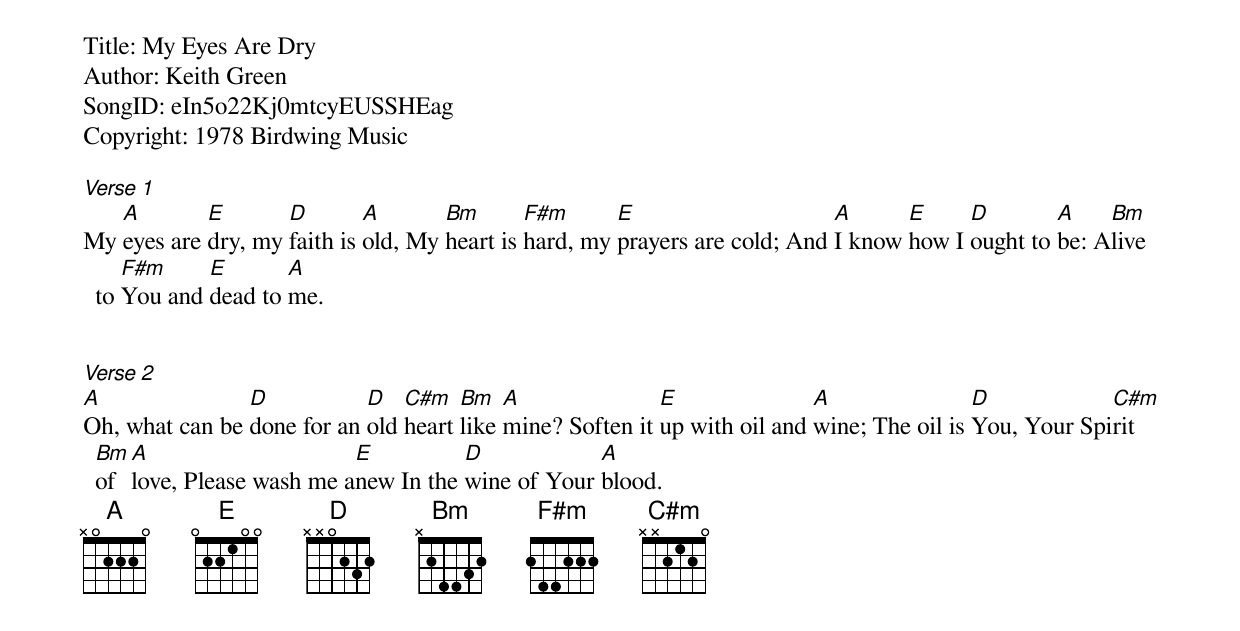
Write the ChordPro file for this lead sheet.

Title: My Eyes Are Dry
Author: Keith Green
SongID: eIn5o22Kj0mtcyEUSSHEag
Copyright: 1978 Birdwing Music

[Verse 1]
My [A]eyes are [E]dry, my [D]faith is [A]old, My [Bm]heart is [F#m]hard, my [E]prayers are cold; And [A]I know [E]how I [D]ought to [A]be: A[Bm]live to [F#m]You and [E]dead to [A]me.


[Verse 2]
[A]Oh, what can be [D]done for an [D]old [C#m]heart [Bm]like [A]mine? Soften it [E]up with oil and [A]wine; The oil is [D]You, Your Spi[C#m]rit [Bm]of [A]love, Please wash me a[E]new In the [D]wine of Your [A]blood.
